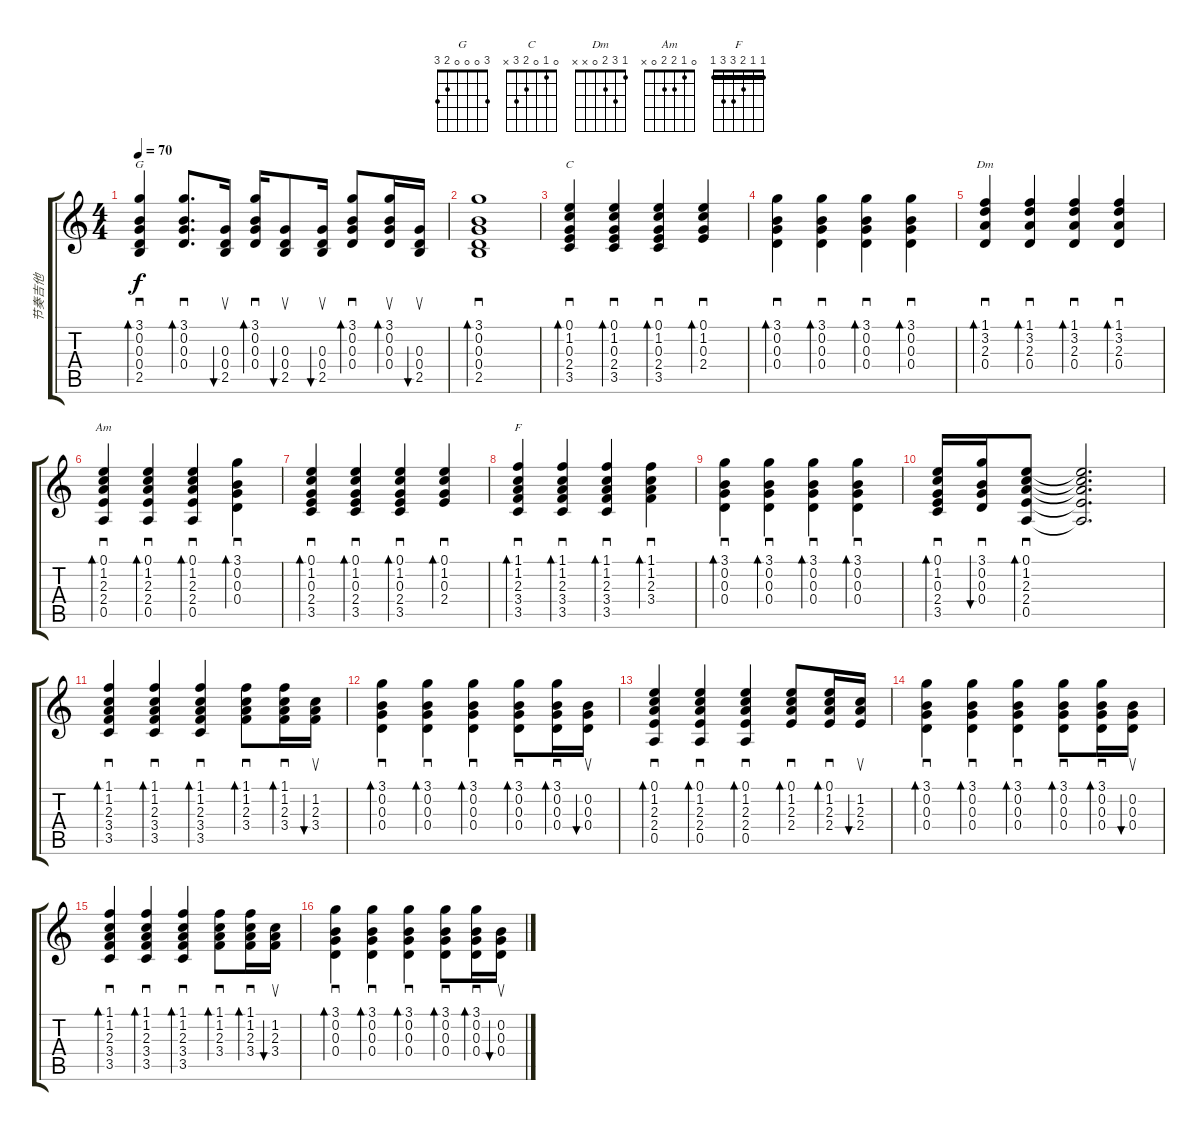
\track ("节奏吉他" "节奏吉他") {instrument acousticguitarsteel}
\staff {score tabs}
\tuning (E4 B3 G3 D3 A2 E2) {hide}
\chord ("G" 3 0 0 0 2 3)
\chord ("C" 0 1 0 2 3 x)
\chord ("Dm" 1 3 2 0 x x)
\chord ("Am" 0 1 2 2 0 x)
\chord ("F" 1 1 2 3 3 1) {barre 1}
\ts (4 4)
\tempo 70
\clef g2
\ks c
(3.1 0.2 0.3 0.4 2.5).4{sd bd 30 ch "G" dy f} (3.1 0.2 0.3 0.4).8{d sd bd 30} (0.3 0.4 2.5).16{su bu 30} (3.1 0.2 0.3 0.4).16{sd bd 30} (0.3 0.4 2.5).8{su bu 30} (0.3 0.4 2.5).16{su bu 30} (3.1 0.2 0.3 0.4).8{sd bd 30} (3.1 0.2 0.3 0.4).16{su bd 30} (0.3 0.4 2.5).16{su bu 30} |
(3.1 0.2 0.3 0.4 2.5).1{sd bd 30} |
(0.1 1.2 0.3 2.4 3.5).4{sd bd 30 ch "C"} (0.1 1.2 0.3 2.4 3.5).4{sd bd 30} (0.1 1.2 0.3 2.4 3.5).4{sd bd 30} (0.1 1.2 0.3 2.4).4{sd bd 30} |
(3.1 0.2 0.3 0.4).4{sd bd 30} (3.1 0.2 0.3 0.4).4{sd bd 30} (3.1 0.2 0.3 0.4).4{sd bd 30} (3.1 0.2 0.3 0.4).4{sd bd 30} |
(1.1 3.2 2.3 0.4).4{sd bd 30 ch "Dm"} (1.1 3.2 2.3 0.4).4{sd bd 30} (1.1 3.2 2.3 0.4).4{sd bd 30} (1.1 3.2 2.3 0.4).4{sd bd 30} |
(0.1 1.2 2.3 2.4 0.5).4{sd bd 30 ch "Am"} (0.1 1.2 2.3 2.4 0.5).4{sd bd 30} (0.1 1.2 2.3 2.4 0.5).4{sd bd 30} (3.1 0.2 0.3 0.4).4{sd bd 30} |
(0.1 1.2 0.3 2.4 3.5).4{sd bd 30} (0.1 1.2 0.3 2.4 3.5).4{sd bd 30} (0.1 1.2 0.3 2.4 3.5).4{sd bd 30} (0.1 1.2 0.3 2.4).4{sd bd 30} |
(1.1 1.2 2.3 3.4 3.5).4{sd bd 30 ch "F"} (1.1 1.2 2.3 3.4 3.5).4{sd bd 30} (1.1 1.2 2.3 3.4 3.5).4{sd bd 30} (1.1 1.2 2.3 3.4).4{sd bd 30} |
(3.1 0.2 0.3 0.4).4{sd bd 30} (3.1 0.2 0.3 0.4).4{sd bd 30} (3.1 0.2 0.3 0.4).4{sd bd 30} (3.1 0.2 0.3 0.4).4{sd bd 30} |
(0.1 1.2 0.3 2.4 3.5).16{sd bd 30} (3.1 0.2 0.3 0.4).16{sd bu 30} (0.1 1.2 2.3 2.4 0.5).8{sd bd 30} (0.1{t} 1.2{t} 2.3{t} 2.4{t} 0.5{t}).2{d} |
(1.1 1.2 2.3 3.4 3.5).4{sd bd 30} (1.1 1.2 2.3 3.4 3.5).4{sd bd 30} (1.1 1.2 2.3 3.4 3.5).4{sd bd 30} (1.1 1.2 2.3 3.4).8{sd bd 30} (1.1 1.2 2.3 3.4).16{sd bd 30} (1.2 2.3 3.4).16{su bu 30} |
(3.1 0.2 0.3 0.4).4{sd bd 30} (3.1 0.2 0.3 0.4).4{sd bd 30} (3.1 0.2 0.3 0.4).4{sd bd 30} (3.1 0.2 0.3 0.4).8{sd bd 30} (3.1 0.2 0.3 0.4).16{sd bd 30} (0.2 0.3 0.4).16{su bu 30} |
(0.1 1.2 2.3 2.4 0.5).4{sd bd 30} (0.1 1.2 2.3 2.4 0.5).4{sd bd 30} (0.1 1.2 2.3 2.4 0.5).4{sd bd 30} (0.1 1.2 2.3 2.4).8{sd bd 30} (0.1 1.2 2.3 2.4).16{sd bd 30} (1.2 2.3 2.4).16{su bu 30} |
(3.1 0.2 0.3 0.4).4{sd bd 30} (3.1 0.2 0.3 0.4).4{sd bd 30} (3.1 0.2 0.3 0.4).4{sd bd 30} (3.1 0.2 0.3 0.4).8{sd bd 30} (3.1 0.2 0.3 0.4).16{sd bd 30} (0.2 0.3 0.4).16{su bu 30} |
(1.1 1.2 2.3 3.4 3.5).4{sd bd 30} (1.1 1.2 2.3 3.4 3.5).4{sd bd 30} (1.1 1.2 2.3 3.4 3.5).4{sd bd 30} (1.1 1.2 2.3 3.4).8{sd bd 30} (1.1 1.2 2.3 3.4).16{sd bd 30} (1.2 2.3 3.4).16{su bu 30} |
(3.1 0.2 0.3 0.4).4{sd bd 30} (3.1 0.2 0.3 0.4).4{sd bd 30} (3.1 0.2 0.3 0.4).4{sd bd 30} (3.1 0.2 0.3 0.4).8{sd bd 30} (3.1 0.2 0.3 0.4).16{sd bd 30} (0.2 0.3 0.4).16{su bu 30}
